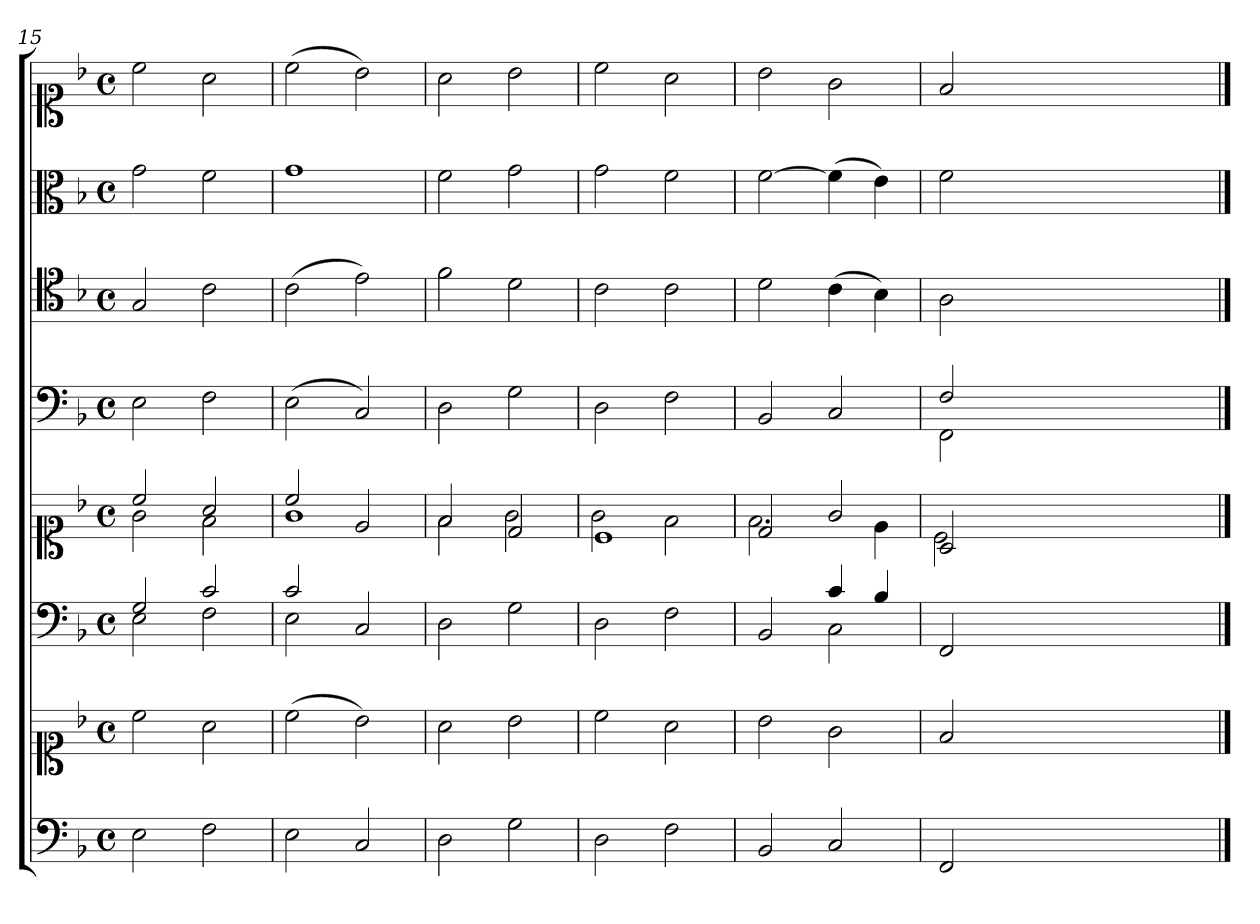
**kern	**kern	**kern	**kern	**kern	**kern	**kern	**kern
*part6	*part6	*part5	*part5	*part4	*part3	*part2	*part1
*staff8	*staff7	*staff6	*staff5	*staff4	*staff3	*staff2	*staff1
*clefF4	*clefC1	*clefF4	*clefC1	*clefF4	*clefC4	*clefC3	*clefC1
*k[b-]	*k[b-]	*k[b-]	*k[b-]	*k[b-]	*k[b-]	*k[b-]	*k[b-]
*F:	*F:	*F:	*F:	*F:	*F:	*F:	*F:
*M4/4	*M4/4	*M4/4	*M4/4	*M4/4	*M4/4	*M4/4	*M4/4
*met(c)	*met(c)	*met(c)	*met(c)	*met(c)	*met(c)	*met(c)	*met(c)
=15	=15	=15	=15	=15	=15	=15	=15
*	*	*^	*^	*	*	*	*
2E	2cc	2G	2E	2cc	2g	2E	2G	2g	2cc
2F	2a	2c	2F	2a	2f	2F	2c	2f	2a
=16	=16	=16	=16	=16	=16	=16	=16	=16	=16
2E	(2cc	2c	2E	2cc	1g	(2E	(2c	1g	(2cc
2C	2b-)	2ryy	2C	2e	.	2C)	2e)	.	2b-)
*	*	*v	*v	*	*	*	*	*	*
=17	=17	=17	=17	=17	=17	=17	=17	=17
2D	2a	2D	2f	2f	2D	2f	2f	2a
2G	2b-	2G	2d	2g	2G	2d	2g	2b-
=18	=18	=18	=18	=18	=18	=18	=18	=18
2D	2cc	2D	1c	2g	2D	2c	2g	2cc
2F	2a	2F	.	2f	2F	2c	2f	2a
=19	=19	=19	=19	=19	=19	=19	=19	=19
*	*	*^	*	*	*	*	*	*
2BB-	2b-	2ryy	2BB-	2d	2.f	2BB-	2d	[2f	2b-
2C	2g	4c	2C	2g	.	2C	(4c	(4f]	2g
.	.	4B-	.	.	4e	.	4B-)	4e)	.
*	*	*v	*v	*	*	*	*	*	*
=20	=20	=20	=20	=20	=20	=20	=20	=20
*	*	*	*	*	*^	*	*	*
2FF	2f	2FF	2A	2c	2F	2FF	2A	2f	2f
2ryy	2ryy	2ryy	2ryy	2ryy	2ryy	2ryy	2ryy	2ryy	2ryy
2ryy	2ryy	1ryy	2ryy	2ryy	2ryy	1ryy	2ryy	2ryy	2ryy
2ryy	2ryy	.	2ryy	2ryy	2ryy	.	2ryy	2ryy	2ryy
*	*	*	*v	*v	*	*	*	*	*
*	*	*	*	*v	*v	*	*	*
==	==	==	==	==	==	==	==
*-	*-	*-	*-	*-	*-	*-	*-
